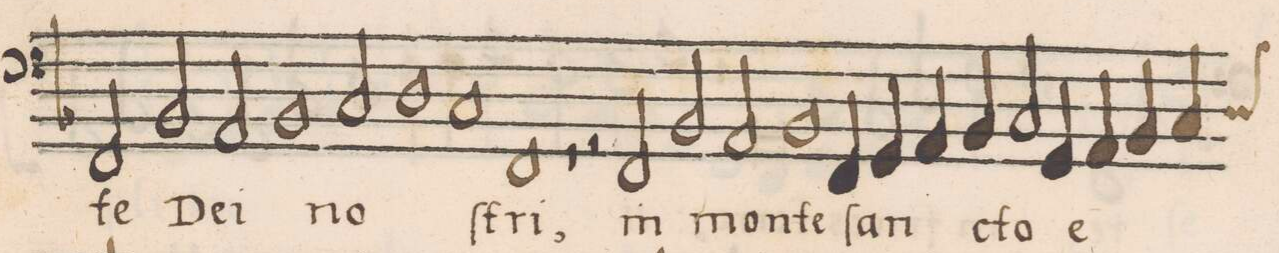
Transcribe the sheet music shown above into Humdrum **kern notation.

**kern	**text
*I"BASSVS	*
*clefF4	*
*k[b-]	*
*met(C)	*
*M2/1	*
2FF/	-te
2BB-/	De-
=72-	=72-
2AA/	-i
1BB-/	no-
2C/	.
=73-	=73-
1D\	.
1C/	.
=74-	=74-
1FF/	-ſtri.,
1r	.
=75-	=75-
2r	.
2FF/	in
2BB-/	mon-
2AA/	.
=76-	=76-
1BB-/	-te
4FF/	ſan-
4GG/	.
4AA/	.
4BB-/	.
=77-	=77-
2C/	-cto
4GG/	e-
4AA/	.
4BB-/	.
*custos:D	*
4C/	.
*-	*-
